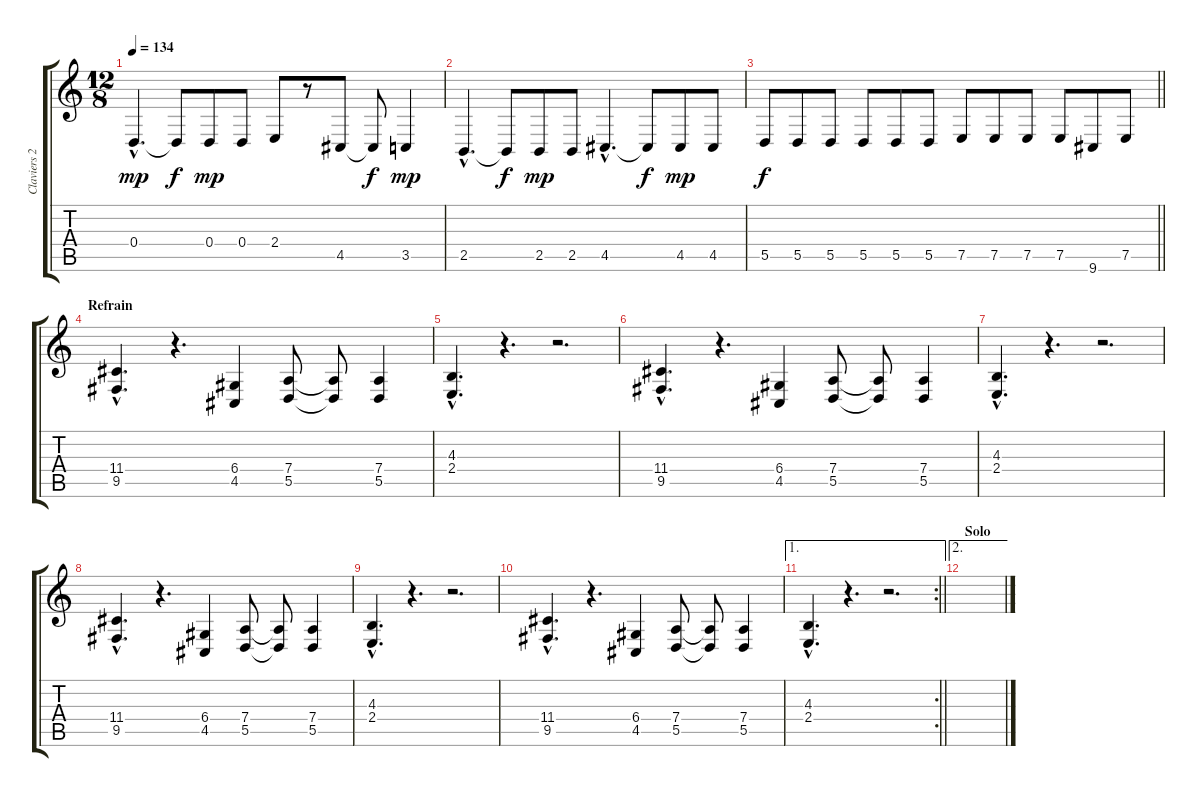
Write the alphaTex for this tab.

\track ("Claviers 2" "Claviers 2") {instrument acousticgrandpiano}
\staff {score tabs}
\tuning (E4 B3 G3 D3 A2 E2) {hide}
\ts (12 8)
\tempo 134
\clef g2
\ks c
0.4{hac}.4{d dy mp} 0.4{t}.8{dy f} 0.4.8{dy mp} 0.4.8 2.4.8 r.8 4.5.8 4.5{t}.8{dy f} 3.5.4{dy mp} |
2.5{hac}.4{d} 2.5{t}.8{dy f} 2.5.8{dy mp} 2.5.8 4.5{hac}.4{d} 4.5{t}.8{dy f} 4.5.8{dy mp} 4.5.8 |
\barLineRight lightlight
5.5.8{dy f} 5.5.8 5.5.8 5.5.8 5.5.8 5.5.8 7.5.8 7.5.8 7.5.8 7.5.8 9.6.8 7.5.8 |
\section ("" "Refrain")
(11.4{hac} 9.5{hac}).4{d} r.4{d} (6.4 4.5).4 (7.4 5.5).8 (7.4{t} 5.5{t}).8 (7.4 5.5).4 |
(4.3{hac} 2.4{hac}).4{d} r.4{d} r.2{d} |
(11.4{hac} 9.5{hac}).4{d} r.4{d} (6.4 4.5).4 (7.4 5.5).8 (7.4{t} 5.5{t}).8 (7.4 5.5).4 |
(4.3{hac} 2.4{hac}).4{d} r.4{d} r.2{d} |
(11.4{hac} 9.5{hac}).4{d} r.4{d} (6.4 4.5).4 (7.4 5.5).8 (7.4{t} 5.5{t}).8 (7.4 5.5).4 |
(4.3{hac} 2.4{hac}).4{d} r.4{d} r.2{d} |
(11.4{hac} 9.5{hac}).4{d} r.4{d} (6.4 4.5).4 (7.4 5.5).8 (7.4{t} 5.5{t}).8 (7.4 5.5).4 |
\ae 1
\rc 2
\barLineRight lightlight
(4.3{hac} 2.4{hac}).4{d} r.4{d} r.2{d} |
\ae 2
\section ("" "Solo")
